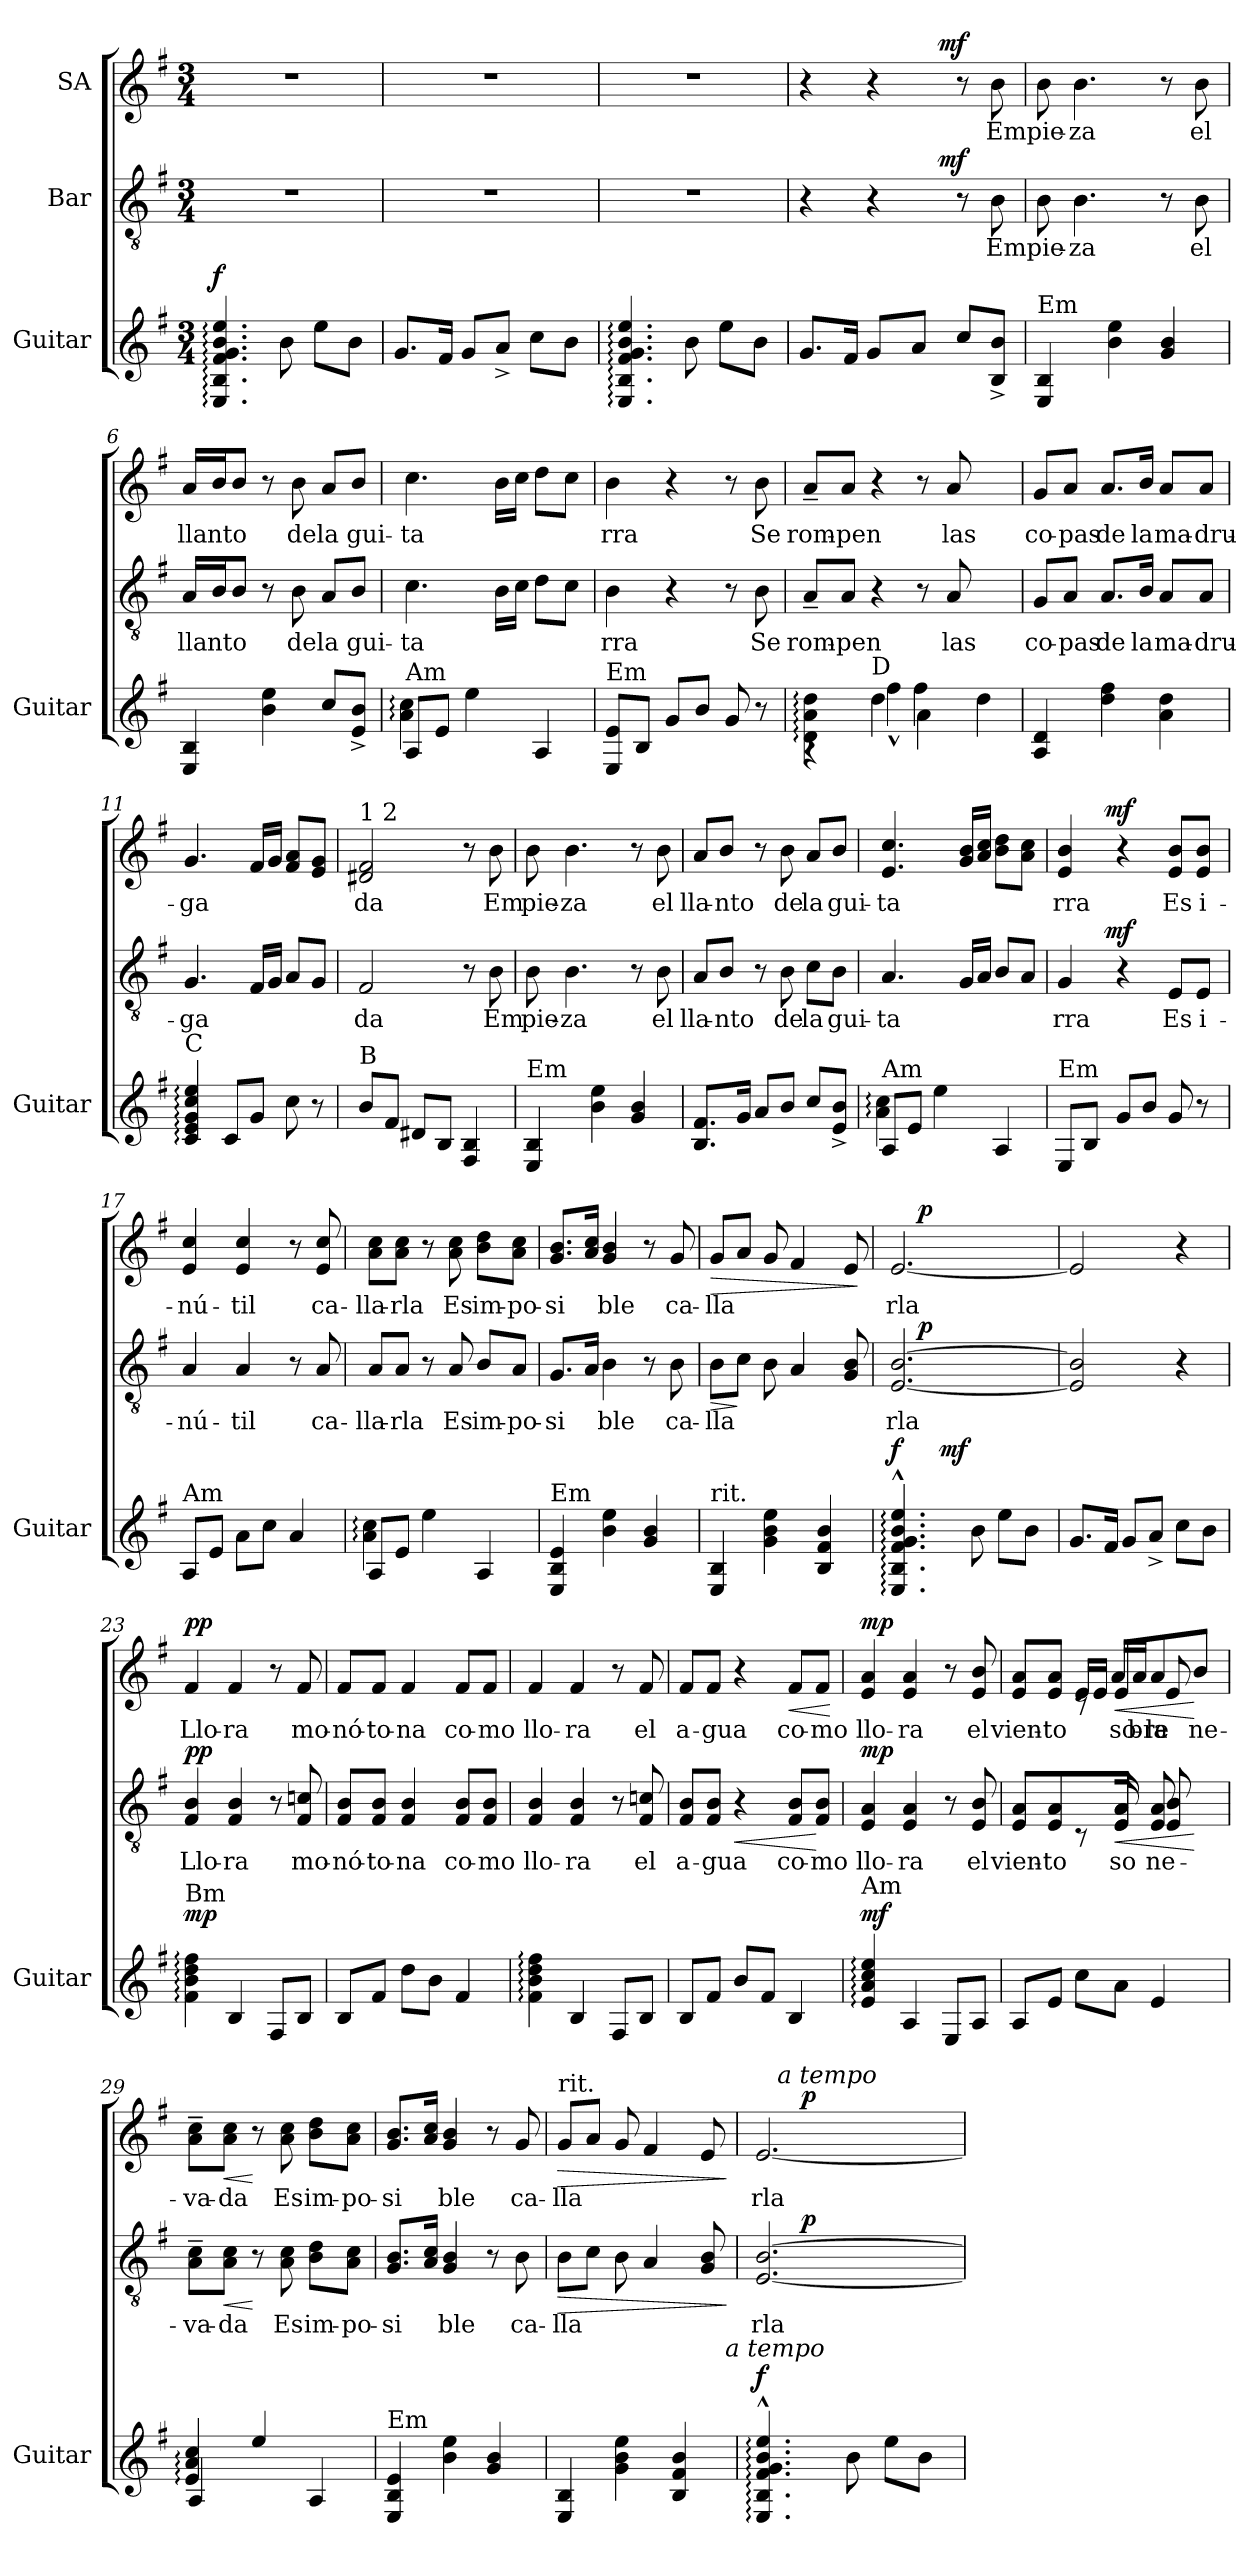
**kern	**dynam	**kern	**text	**dynam	**kern	**text	**dynam
*part3	*part3	*part2	*part2	*part2	*part1	*part1	*part1
*staff3	*staff3	*staff2	*staff2	*staff2	*staff1	*staff1	*staff1
*I"Guitar	*	*I"Bar	*	*	*I"SA	*	*
*I'Guitar	*	*	*	*	*	*	*
*clefG2	*	*clefGv2	*	*	*clefG2	*	*
*ITrd7c12	*	*	*	*	*	*	*
*k[f#]	*	*k[f#]	*	*	*k[f#]	*	*
*G:	*	*G:	*	*	*G:	*	*
*M3/4	*	*M3/4	*	*	*M3/4	*	*
=1	=1	=1	=1	=1	=1	=1	=1
!	!LO:DY:a	!LO:N:vis=1	!	!	!LO:N:vis=1	!	!
4.EE/: 4.BB/: 4.F#/: 4.G/: 4.B/: 4.e/:	f	2.r	.	.	2.r	.	.
8B\	.	.	.	.	.	.	.
8e\L	.	.	.	.	.	.	.
8B\J	.	.	.	.	.	.	.
=2	=2	=2	=2	=2	=2	=2	=2
!	!	!LO:N:vis=1	!	!	!LO:N:vis=1	!	!
8.G/L	.	2.r	.	.	2.r	.	.
16F#/Jk	.	.	.	.	.	.	.
8G/L	.	.	.	.	.	.	.
8A^</J	.	.	.	.	.	.	.
8c\L	.	.	.	.	.	.	.
8B\J	.	.	.	.	.	.	.
=3	=3	=3	=3	=3	=3	=3	=3
!	!	!LO:N:vis=1	!	!	!LO:N:vis=1	!	!
4.EE/: 4.BB/: 4.F#/: 4.G/: 4.B/: 4.e/:	.	2.r	.	.	2.r	.	.
8B\	.	.	.	.	.	.	.
8e\L	.	.	.	.	.	.	.
8B\J	.	.	.	.	.	.	.
=4	=4	=4	=4	=4	=4	=4	=4
*	*	*^	*	*	*^	*	*
8.G/L	.	4r	3ryy	.	.	4r	3ryy	.	.
16F#/Jk	.	.	.	.	.	.	.	.	.
8G/L	.	4r	.	.	.	4r	.	.	.
.	.	.	12.ryy	.	.	.	12.ryy	.	.
8A/J	.	.	.	.	.	.	.	.	.
!	!	!	!	!	!LO:DY:a	!	!	!	!LO:DY:a
.	.	.	6..ryy	.	mf	.	6..ryy	.	mf
8c/L	.	8r	.	.	.	8r	.	.	.
!	!	!	!	!LO:LY:b	!	!	!	!LO:LY:b	!
8BB/^< 8B/^<J	.	8B\	.	Em	.	8b\	.	Em	.
=5	=5	=5	=5	=5	=5	=5	=5	=5	=5
!LO:TX:a:t=Em	!	!	!	!	!	!	!	!	!
!	!	!	!	!LO:LY:b	!	!	!	!LO:LY:b	!
*	*	*v	*v	*	*	*	*	*	*
*	*	*	*	*	*v	*v	*	*
4EE/ 4BB/	.	8B\	pie-	.	8b\	pie-	.
!	!	!	!LO:LY:b:rj	!	!	!LO:LY:b:rj	!
.	.	4.B\	-za	.	4.b\	-za	.
4B\ 4e\	.	.	.	.	.	.	.
4G/ 4B/	.	8r	.	.	8r	.	.
!	!	!	!LO:LY:b	!	!	!LO:LY:b	!
.	.	8B\	el	.	8b\	el	.
=6	=6	=6	=6	=6	=6	=6	=6
!	!	!	!LO:LY:b	!	!	!LO:LY:b	!
4EE/ 4BB/	.	16A/LL	lla	.	16a/LL	lla	.
!	!	!	!LO:LY:b	!	!	!LO:LY:b	!
.	.	16B/J	nto	.	16b/J	nto	.
.	.	8B/J	.	.	8b/J	.	.
4B\ 4e\	.	8r	.	.	8r	.	.
!	!	!	!LO:LY:b	!	!	!LO:LY:b	!
.	.	8B\	de	.	8b\	de	.
!	!	!	!LO:LY:b	!	!	!LO:LY:b	!
8c/L	.	8A/L	la	.	8a/L	la	.
!	!	!	!LO:LY:b	!	!	!LO:LY:b	!
8E/^< 8B/^<J	.	8B/J	gui-	.	8b/J	gui-	.
!!LO:LB:g=z
=7	=7	=7	=7	=7	=7	=7	=7
*^	*	*	*	*	*	*	*
!LO:TX:a:t=Am	!	!	!	!	!	!	!	!
!	!	!	!	!LO:LY:b	!	!	!LO:LY:b	!
8AA/L	4A\: 4c\:	.	4.c\	-ta	.	4.cc\	-ta	.
8E/J	.	.	.	.	.	.	.	.
4e:\	4ryy	.	.	.	.	.	.	.
.	.	.	16B\LL	.	.	16b\LL	.	.
.	.	.	16c\JJ	.	.	16cc\JJ	.	.
4ryy	4AA/	.	8d\L	.	.	8dd\L	.	.
.	.	.	8c\J	.	.	8cc\J	.	.
*v	*v	*	*	*	*	*	*	*
=8	=8	=8	=8	=8	=8	=8	=8
!LO:TX:a:t=Em	!	!	!	!	!	!	!
!	!	!	!LO:LY:b	!	!	!LO:LY:b	!
8EE/ 8E/L	.	4B\	rra	.	4b\	rra	.
8BB/J	.	.	.	.	.	.	.
8G/L	.	4r	.	.	4r	.	.
8B/J	.	.	.	.	.	.	.
8G/	.	8r	.	.	8r	.	.
!	!	!	!LO:LY:b	!	!	!LO:LY:b	!
8r	.	8B\	Se	.	8b\	Se	.
=9	=9	=9	=9	=9	=9	=9	=9
*^	*	*	*	*	*	*	*
*	*^	*	*	*	*	*	*	*
!	!	!	!	!	!LO:LY:b	!	!	!LO:LY:b	!
4ryy	4rA	4D\: 4A\: 4d\:	.	8A~</L	rom-	.	8a~</L	rom-	.
!	!	!	!	!	!LO:LY:b:rj	!	!	!LO:LY:b:rj	!
.	.	.	.	8A/J	-pen	.	8a/J	-pen	.
!LO:TX:a:t=D	!	!	!	!	!	!	!	!	!
4d\	4f#:^^<\	4ryy	.	4r	.	.	4r	.	.
4ryy	4A\	4f#\	.	8r	.	.	8r	.	.
!	!	!	!	!	!LO:LY:b	!	!	!LO:LY:b	!
.	.	.	.	8A/	las	.	8a/	las	.
4d\	4ryy	4ryy	.	4ryy	.	.	4ryy	.	.
=10	=10	=10	=10	=10	=10	=10	=10	=10	=10
!	!	!	!	!	!LO:LY:b	!	!	!LO:LY:b	!
*v	*v	*v	*	*	*	*	*	*	*
4AA/ 4D/	.	8G/L	co-	.	8g/L	co-	.
!	!	!	!LO:LY:b:rj	!	!	!LO:LY:b:rj	!
.	.	8A/J	-pas	.	8a/J	-pas	.
!	!	!	!LO:LY:b	!	!	!LO:LY:b	!
4d\ 4f#\	.	8.A/L	de	.	8.a/L	de	.
!	!	!	!LO:LY:b	!	!	!LO:LY:b	!
.	.	16B/Jk	la	.	16b/Jk	la	.
!	!	!	!LO:LY:b	!	!	!LO:LY:b	!
4A\ 4d\	.	8A/L	ma-	.	8a/L	ma-	.
!	!	!	!LO:LY:b:rj	!	!	!LO:LY:b:rj	!
.	.	8A/J	-dru-	.	8a/J	-dru-	.
=11	=11	=11	=11	=11	=11	=11	=11
!LO:TX:a:t=C	!	!	!	!	!	!	!
!	!	!	!LO:LY:b	!	!	!LO:LY:b	!
4C/: 4E/: 4G/: 4c/: 4e/:	.	4.G/	-ga	.	4.g/	-ga	.
8C/L	.	.	.	.	.	.	.
8G/J	.	16F#/LL	.	.	16f#/LL	.	.
.	.	16G/JJ	.	.	16g/JJ	.	.
8c\	.	8A/L	.	.	8f#/ 8a/L	.	.
8r	.	8G/J	.	.	8e/ 8g/J	.	.
!!LO:LB:g=z
=12	=12	=12	=12	=12	=12	=12	=12
!	!	!	!	!	!LO:TX:a:t=1 2	!	!
!LO:TX:a:t=B	!	!	!	!	!	!	!
!	!	!	!LO:LY:b	!	!	!LO:LY:b	!
8B/L	.	2F#/	da	.	2d#X/ 2f#/	da	.
8F#/J	.	.	.	.	.	.	.
8D#X/L	.	.	.	.	.	.	.
8BB/J	.	.	.	.	.	.	.
4FF#/ 4BB/	.	8r	.	.	8r	.	.
!	!	!	!LO:LY:b	!	!	!LO:LY:b	!
.	.	8B\	Em	.	8b\	Em	.
=13	=13	=13	=13	=13	=13	=13	=13
!LO:TX:a:t=Em	!	!	!	!	!	!	!
!	!	!	!LO:LY:b	!	!	!LO:LY:b	!
4EE/ 4BB/	.	8B\	pie-	.	8b\	pie-	.
!	!	!	!LO:LY:b:rj	!	!	!LO:LY:b:rj	!
.	.	4.B\	-za	.	4.b\	-za	.
4B\ 4e\	.	.	.	.	.	.	.
4G/ 4B/	.	8r	.	.	8r	.	.
!	!	!	!LO:LY:b	!	!	!LO:LY:b	!
.	.	8B\	el	.	8b\	el	.
=14	=14	=14	=14	=14	=14	=14	=14
!	!	!	!LO:LY:b	!	!	!LO:LY:b	!
8.BB/ 8.F#/L	.	8A/L	lla-	.	8a/L	lla-	.
!	!	!	!LO:LY:b:rj	!	!	!LO:LY:b:rj	!
.	.	8B/J	-nto	.	8b/J	-nto	.
16G/Jk	.	.	.	.	.	.	.
8A/L	.	8r	.	.	8r	.	.
!	!	!	!LO:LY:b	!	!	!LO:LY:b	!
8B/J	.	8B\	de	.	8b\	de	.
!	!	!	!LO:LY:b	!	!	!LO:LY:b	!
8c/L	.	8c\L	la	.	8a/L	la	.
!	!	!	!LO:LY:b	!	!	!LO:LY:b	!
8E/^< 8B/^<J	.	8B\J	gui-	.	8b/J	gui-	.
=15	=15	=15	=15	=15	=15	=15	=15
*^	*	*	*	*	*	*	*
!LO:TX:a:t=Am	!	!	!	!	!	!	!	!
!	!	!	!	!LO:LY:b	!	!	!LO:LY:b	!
8AA/L	4A\: 4c\:	.	4.A/	-ta	.	4.e/ 4.cc/	-ta	.
8E/J	.	.	.	.	.	.	.	.
4e:\	4ryy	.	.	.	.	.	.	.
.	.	.	16G/LL	.	.	16g/ 16b/LL	.	.
.	.	.	16A/JJ	.	.	16a/ 16cc/JJ	.	.
4ryy	4AA/	.	8B/L	.	.	8b\ 8dd\L	.	.
.	.	.	8A/J	.	.	8a\ 8cc\J	.	.
*v	*v	*	*	*	*	*	*	*
=16	=16	=16	=16	=16	=16	=16	=16
!LO:TX:a:t=Em	!	!	!	!	!	!	!
!	!	!	!LO:LY:b	!	!	!LO:LY:b	!
*	*	*^	*	*	*^	*	*
8EE/L	.	4G/	8..ryy	rra	.	4e/ 4b/	8..ryy	rra	.
8BB/J	.	.	.	.	.	.	.	.	.
!	!	!	!	!	!LO:DY:a	!	!	!	!LO:DY:a
.	.	.	2ryy	.	mf	.	2ryy	.	mf
8G/L	.	4r	.	.	.	4r	.	.	.
8B/J	.	.	.	.	.	.	.	.	.
!	!	!	!	!LO:LY:b	!	!	!	!LO:LY:b	!
8G/	.	8E/L	.	Es	.	8e/ 8b/L	.	Es	.
!	!	!	!	!LO:LY:b	!	!	!	!LO:LY:b	!
8r	.	8E/J	.	i-	.	8e/ 8b/J	.	i-	.
.	.	.	32ryy	.	.	.	32ryy	.	.
=17	=17	=17	=17	=17	=17	=17	=17	=17	=17
!LO:TX:a:t=Am	!	!	!	!	!	!	!	!	!
!	!	!	!	!LO:LY:b	!	!	!	!LO:LY:b	!
*	*	*v	*v	*	*	*	*	*	*
*	*	*	*	*	*v	*v	*	*
8AA/L	.	4A/	-nú-	.	4e/ 4cc/	-nú-	.
8E/J	.	.	.	.	.	.	.
!	!	!	!LO:LY:b	!	!	!LO:LY:b	!
8A\L	.	4A/	-til	.	4e/ 4cc/	-til	.
8c\J	.	.	.	.	.	.	.
4A/	.	8r	.	.	8r	.	.
!	!	!	!LO:LY:b	!	!	!LO:LY:b	!
.	.	8A/	ca-	.	8e/ 8cc/	ca-	.
!!LO:PB:g=z
=18	=18	=18	=18	=18	=18	=18	=18
*^	*	*	*	*	*	*	*
!	!	!	!	!LO:LY:b	!	!	!LO:LY:b	!
8AA/L	4A\: 4c\:	.	8A/L	-lla-	.	8a\ 8cc\L	-lla-	.
!	!	!	!	!LO:LY:b:rj	!	!	!LO:LY:b:rj	!
8E/J	.	.	8A/J	-rla	.	8a\ 8cc\J	-rla	.
4e:\	4ryy	.	8r	.	.	8r	.	.
!	!	!	!	!LO:LY:b	!	!	!LO:LY:b	!
.	.	.	8A/	Es	.	8a\ 8cc\	Es	.
!	!	!	!	!LO:LY:b	!	!	!LO:LY:b	!
4ryy	4AA/	.	8B/L	im-	.	8b\ 8dd\L	im-	.
!	!	!	!	!LO:LY:b:rj	!	!	!LO:LY:b:rj	!
.	.	.	8A/J	-po-	.	8a\ 8cc\J	-po-	.
*v	*v	*	*	*	*	*	*	*
=19	=19	=19	=19	=19	=19	=19	=19
!LO:TX:a:t=Em	!	!	!	!	!	!	!
!	!	!	!LO:LY:b	!	!	!LO:LY:b	!
4EE/ 4BB/ 4E/	.	8.G/L	-si	.	8.g/ 8.b/L	-si	.
.	.	16A/Jk	.	.	16a/ 16cc/Jk	.	.
!	!	!	!LO:LY:b	!	!	!LO:LY:b	!
4B\ 4e\	.	4B\	ble	.	4g/ 4b/	ble	.
4G/ 4B/	.	8r	.	.	8r	.	.
!	!	!	!LO:LY:b	!	!	!LO:LY:b	!
.	.	8B\	ca-	.	8g/	ca-	.
=20	=20	=20	=20	=20	=20	=20	=20
!LO:TX:a:t=rit.	!	!	!	!	!	!	!
!	!	!	!LO:LY:b	!LO:HP:b	!	!LO:LY:b	!LO:HP:b
4EE/ 4BB/	.	8B\L	-lla	>	8g/L	-lla	>
.	.	8c\J	.	]	8a/J	.	.
4G\ 4B\ 4e\	.	8B\	.	.	8g/	.	.
.	.	4A/	.	.	4f#/	.	.
4BB/ 4F#/ 4B/	.	.	.	.	.	.	.
.	.	8G/ 8B/	.	.	8e/	.	.
.	.	.	.	.	.	.	]
=21	=21	=21	=21	=21	=21	=21	=21
!LO:TX:a:i:t=a tempo	!	!	!	!	!	!	!
!	!LO:DY:a	!	!LO:LY:b	!	!	!LO:LY:b	!
*^	*	*^	*	*	*^	*	*
4.EE/:^^< 4.BB/:^^< 4.F#/:^^< 4.G/:^^< 4.B/:^^< 4.e/:^^<	8..ryy	f	[<2.E/ [>2.B/	8ryy	rla	.	[<2.e/	8ryy	rla	.
!	!	!	!	!	!	!LO:DY:a	!	!	!	!LO:DY:a
.	.	.	.	2ryy	.	p	.	2ryy	.	p
!	!	!LO:DY:a	!	!	!	!	!	!	!	!
.	2ryy	mf	.	.	.	.	.	.	.	.
8B\	.	.	.	.	.	.	.	.	.	.
8e\L	.	.	.	.	.	.	.	.	.	.
8B\J	.	.	.	8ryy	.	.	.	8ryy	.	.
.	32ryy	.	.	.	.	.	.	.	.	.
*v	*v	*	*	*	*	*	*v	*v	*	*
*	*	*v	*v	*	*	*	*	*
=22	=22	=22	=22	=22	=22	=22	=22
8.G/L	.	2E/] 2B/]	.	.	2e/]	.	.
16F#/Jk	.	.	.	.	.	.	.
8G/L	.	.	.	.	.	.	.
8A^</J	.	.	.	.	.	.	.
8c\L	.	4r	.	.	4r	.	.
8B\J	.	.	.	.	.	.	.
=23	=23	=23	=23	=23	=23	=23	=23
!LO:TX:a:t=Bm	!	!	!	!	!	!	!
!	!LO:DY:a	!	!LO:LY:b	!LO:DY:a	!	!LO:LY:b	!LO:DY:a
4F#\: 4B\: 4d\: 4f#\:	mp	4F#/ 4B/	Llo-	pp	4f#/	Llo-	pp
!	!	!	!LO:LY:b:rj	!	!	!LO:LY:b:rj	!
4BB/	.	4F#/ 4B/	-ra	.	4f#/	-ra	.
8FF#/L	.	8r	.	.	8r	.	.
!	!	!	!LO:LY:b	!	!	!LO:LY:b	!
8BB/J	.	8F#/ 8cn/	mo-	.	8f#</	mo-	.
!!LO:LB:g=z
=24	=24	=24	=24	=24	=24	=24	=24
!	!	!	!LO:LY:b	!	!	!LO:LY:b	!
8BB/L	.	8F#/ 8B/L	-nó-	.	8f#/L	-nó-	.
!	!	!	!LO:LY:b	!	!	!LO:LY:b	!
8F#/J	.	8F#/ 8B/J	-to-	.	8f#/J	-to-	.
!	!	!	!LO:LY:b:rj	!	!	!LO:LY:b:rj	!
8d\L	.	4F#/ 4B/	-na	.	4f#/	-na	.
8B\J	.	.	.	.	.	.	.
!	!	!	!LO:LY:b	!	!	!LO:LY:b	!
4F#/	.	8F#/ 8B/L	co-	.	8f#/L	co-	.
!	!	!	!LO:LY:b:rj	!	!	!LO:LY:b:rj	!
.	.	8F#/ 8B/J	-mo	.	8f#/J	-mo	.
=25	=25	=25	=25	=25	=25	=25	=25
!	!	!	!LO:LY:b	!	!	!LO:LY:b	!
4F#\: 4B\: 4d\: 4f#\:	.	4F#/ 4B/	llo-	.	4f#/	llo-	.
!	!	!	!LO:LY:b	!	!	!LO:LY:b	!
4BB/	.	4F#/ 4B/	-ra	.	4f#/	-ra	.
8FF#/L	.	8r	.	.	8r	.	.
!	!	!	!LO:LY:b	!	!	!LO:LY:b	!
8BB/J	.	8F#/ 8cn/	el	.	8f#/	el	.
=26	=26	=26	=26	=26	=26	=26	=26
!	!	!	!LO:LY:b	!	!	!LO:LY:b	!
8BB/L	.	8F#/ 8B/L	a-	.	8f#/L	a-	.
!	!	!	!LO:LY:b	!	!	!LO:LY:b	!
8F#/J	.	8F#/ 8B/J	-gua	.	8f#/J	-gua	.
!	!	!	!	!LO:HP:b	!	!	!
8B/L	.	4r	.	<	4r	.	.
8F#/J	.	.	.	.	.	.	.
!	!	!	!LO:LY:b	!	!	!LO:LY:b	!LO:HP:b
4BB/	.	8F#/ 8B/L	co-	.	8f#/L	co-	<
!	!	!	!LO:LY:b:rj	!	!	!LO:LY:b:rj	!
.	.	8F#/ 8B/J	-mo	[	8f#/J	-mo	.
.	.	.	.	.	.	.	[
=27	=27	=27	=27	=27	=27	=27	=27
!LO:TX:a:t=Am	!	!	!	!	!	!	!
!	!LO:DY:a	!	!LO:LY:b	!LO:DY:a	!	!LO:LY:b	!LO:DY:a
4E/: 4A/: 4c/: 4e/:	mf	4E/ 4A/	llo-	mp	4e/ 4a/	llo-	mp
!	!	!	!LO:LY:b	!	!	!LO:LY:b	!
4AA/	.	4E/ 4A/	-ra	.	4e/ 4a/	-ra	.
8EE/L	.	8r	.	.	8r	.	.
!	!	!	!LO:LY:b	!	!	!LO:LY:b	!
8AA/J	.	8E/ 8B/	el	.	8e/ 8b/	el	.
=28	=28	=28	=28	=28	=28	=28	=28
!	!	!	!LO:LY:b	!	!	!LO:LY:b	!
*	*	*^	*	*	*^	*	*
*	*	*	*^	*	*	*	*^	*	*
*	*	*	*	*^	*	*	*	*	*	*	*
8AA/L	.	8E/ 8A/L	4ryy	2ryy	2ryy	vien-	.	8e/ 8a/L	4ryy	4ryy	vien-	.
!	!	!	!	!	!	!LO:LY:b:rj	!	!	!	!	!LO:LY:b:rj	!
8E/J	.	8E/ 8A/	.	.	.	-to	.	8e/ 8a/J	.	.	-to	.
8c\L	.	8ryy	8rC	.	.	.	.	8ryy	8rc	16e/LL	.	.
.	.	.	.	.	.	.	.	.	.	16e/JJ	.	.
!	!	!	!	!	!	!LO:LY:b:rj	!LO:HP:b	!	!	!	!	!
!	!	!	!	!	!	!LO:LY:b	!	!	!	!	!LO:LY:b	!LO:HP:b
8A\J	.	16E/ 16A/Jk	16E/ 16A/	.	.	so-	<	8e/L	4.ryy	16a/LL	-so-	<
!	!	!	!	!	!	!	!	!	!	!	!LO:LY:b:rj	!
.	.	48%7ryy	8ryy	.	.	.	.	.	.	16a/JJ	-bre	.
!	!	!	!	!	!	!LO:LY:b	!	!	!	!	!	!
!	!	!	!	!	!	!LO:LY:b	!	!	!	!	!LO:LY:b	!
4E/	.	.	.	8E/ 8A/	8E/ 8B/	ne-	.	8a/	.	8e/	la	.
.	.	.	8.ryy	.	.	.	.	.	.	.	.	.
.	.	8ryy	.	.	.	.	.	.	.	.	.	.
!	!	!	!	!	!	!	!	!	!	!	!LO:LY:b	!
.	.	.	.	8ryy	8ryy	.	[	8b/J	.	12ryy	ne-	[
.	.	24ryy	.	.	.	.	.	.	.	24ryy	.	.
*	*	*v	*v	*v	*v	*	*	*	*	*	*	*
!!LO:LB:g=z
=29	=29	=29	=29	=29	=29	=29	=29	=29	=29
*^	*	*	*	*	*	*	*	*	*
!	!	!	!	!LO:LY:b	!	!	!	!	!LO:LY:b	!
*	*	*	*	*	*	*v	*v	*v	*	*
4AA/	4E/: 4A/: 4c/:	.	8A\~> 8c\~>L	-va-	.	8a\~> 8cc\~>L	va-	.
!	!	!	!	!LO:LY:b:rj	!LO:HP:b	!	!LO:LY:b:rj	!LO:HP:b
.	.	.	8A\ 8c\J	-da	<	8a\ 8cc\J	-da	<
4e:/	4ryy	.	8r	.	[	8r	.	[
!	!	!	!	!LO:LY:b	!	!	!LO:LY:b	!
.	.	.	8A\ 8c\	Es	.	8a\ 8cc\	Es	.
!	!	!	!	!LO:LY:b	!	!	!LO:LY:b	!
4ryy	4AA/	.	8B\ 8d\L	im-	.	8b\ 8dd\L	im-	.
!	!	!	!	!LO:LY:b:rj	!	!	!LO:LY:b:rj	!
.	.	.	8A\ 8c\J	-po-	.	8a\ 8cc\J	-po-	.
*v	*v	*	*	*	*	*	*	*
=30	=30	=30	=30	=30	=30	=30	=30
!LO:TX:a:t=Em	!	!	!	!	!	!	!
!	!	!	!LO:LY:b	!	!	!LO:LY:b	!
4EE/ 4BB/ 4E/	.	8.G/ 8.B/L	-si	.	8.g/ 8.b/L	-si	.
.	.	16A/ 16c/Jk	.	.	16a/ 16cc/Jk	.	.
!	!	!	!LO:LY:b	!	!	!LO:LY:b	!
4B\ 4e\	.	4G/ 4B/	ble	.	4g/ 4b/	ble	.
4G/ 4B/	.	8r	.	.	8r	.	.
!	!	!	!LO:LY:b	!	!	!LO:LY:b	!
.	.	8B\	ca-	.	8g/	ca-	.
=31	=31	=31	=31	=31	=31	=31	=31
!	!	!	!	!	!LO:TX:a:t=rit.	!	!
!LO:TX:a:t=rit.	!	!	!	!	!	!	!
!	!	!	!LO:LY:b	!LO:HP:b	!	!LO:LY:b	!LO:HP:b
*^	*	*	*	*	*	*	*
4EE/ 4BB/	2ryy	.	8B\L	-lla	>	8g/L	-lla	>
.	.	.	8c\J	.	.	8a/J	.	.
4G\ 4B\ 4e\	.	.	8B\	.	.	8g/	.	.
.	.	.	4A/	.	.	4f#/	.	.
4BB/ 4F#/ 4B/	8..ryy	.	.	.	.	.	.	.
.	.	.	8G/ 8B/	.	.	8e/	.	.
!	!LO:TX:a:i:t=a tempo	!	!	!	!	!	!	!
.	32ryy	.	.	.	.	.	.	.
.	.	.	.	.	]	.	.	]
=32	=32	=32	=32	=32	=32	=32	=32	=32
!	!	!LO:DY:a	!	!LO:LY:b	!	!	!LO:LY:b	!
*	*	*	*^	*	*	*^	*	*
*v	*v	*	*	*	*	*	*	*^	*	*
4.EE/:^^< 4.BB/:^^< 4.F#/:^^< 4.G/:^^< 4.B/:^^< 4.e/:^^<	f	[<2.E/ [>2.B/	12ryy	rla	.	[<2.e/	12ryy	24ryy	rla	.
.	.	.	.	.	.	.	.	96ryy	.	.
!	!	!	!	!	!	!	!	!LO:TX:a:i:t=a tempo	!	!
.	.	.	.	.	.	.	.	3%2ryy	.	.
.	.	.	48.ryy	.	.	.	48.ryy	.	.	.
!	!	!	!	!	!LO:DY:a	!	!	!	!	!LO:DY:a
.	.	.	3ryy	.	p	.	3ryy	.	.	p
8B\	.	.	.	.	.	.	.	.	.	.
.	.	.	6ryy	.	.	.	6ryy	.	.	.
8e\L	.	.	.	.	.	.	.	.	.	.
.	.	.	12ryy	.	.	.	12ryy	.	.	.
8B\J	.	.	.	.	.	.	.	.	.	.
.	.	.	24ryy	.	.	.	24ryy	.	.	.
.	.	.	.	.	.	.	.	48.ryy	.	.
.	.	.	96ryy	.	.	.	96ryy	.	.	.
*	*	*v	*v	*	*	*	*	*	*	*
*	*	*	*	*	*v	*v	*v	*	*
=	=	=	=	=	=	=	=
*-	*-	*-	*-	*-	*-	*-	*-
